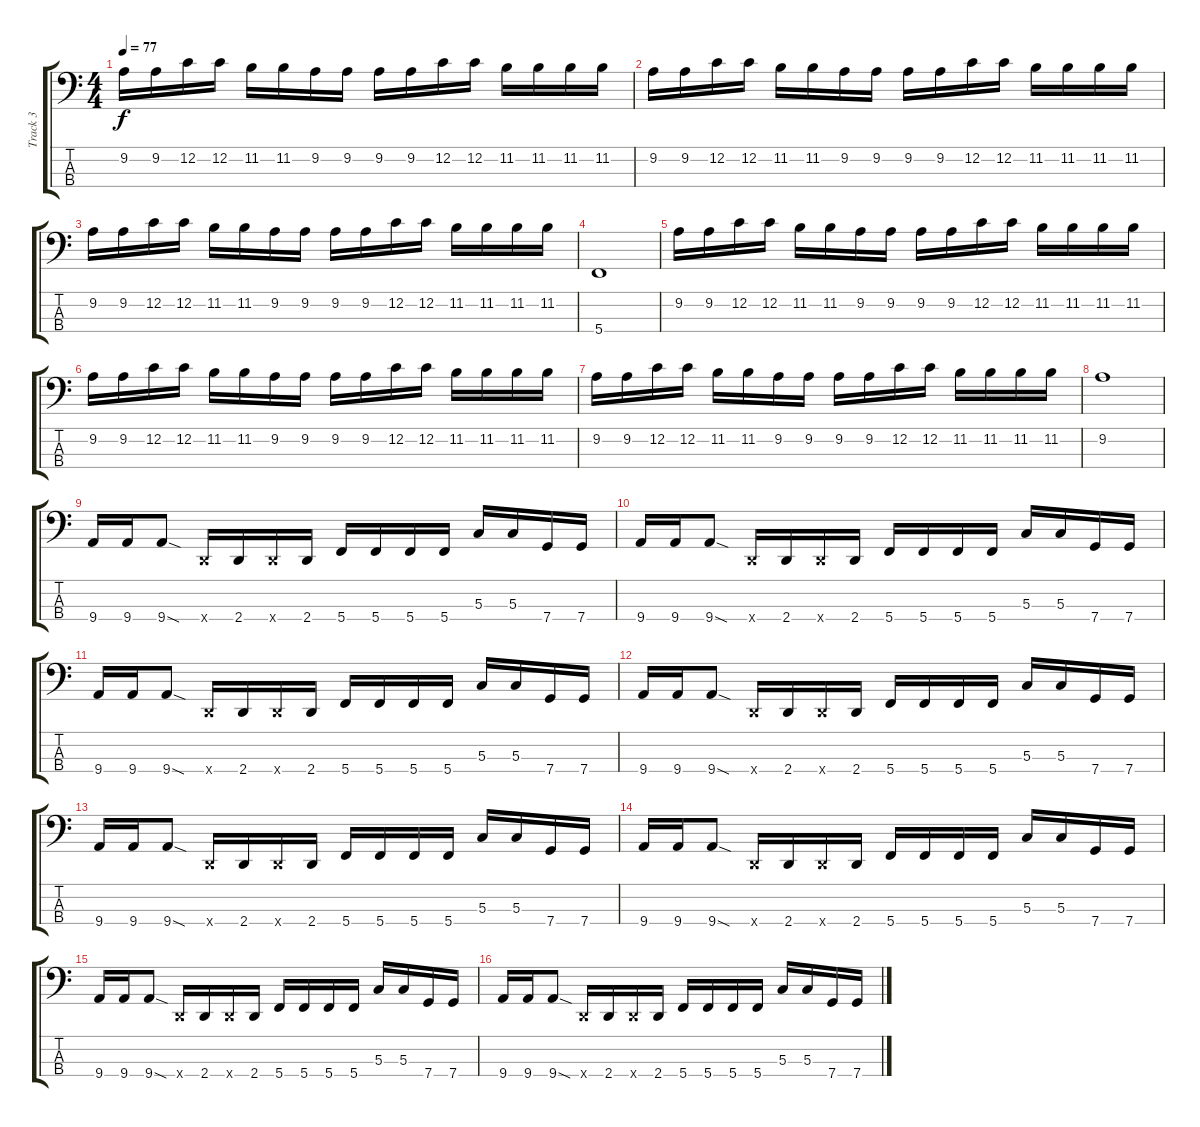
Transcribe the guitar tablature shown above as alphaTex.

\track ("Track 3" "Track 3") {instrument electricbasspick}
\staff {score tabs}
\tuning (F2 C2 G1 C1) {hide}
\ts (4 4)
\tempo 77
\clef f4
\ks c
9.2.16{dy f} 9.2.16 12.2.16 12.2.16 11.2.16 11.2.16 9.2.16 9.2.16 9.2.16 9.2.16 12.2.16 12.2.16 11.2.16 11.2.16 11.2.16 11.2.16 |
9.2.16 9.2.16 12.2.16 12.2.16 11.2.16 11.2.16 9.2.16 9.2.16 9.2.16 9.2.16 12.2.16 12.2.16 11.2.16 11.2.16 11.2.16 11.2.16 |
9.2.16 9.2.16 12.2.16 12.2.16 11.2.16 11.2.16 9.2.16 9.2.16 9.2.16 9.2.16 12.2.16 12.2.16 11.2.16 11.2.16 11.2.16 11.2.16 |
5.4.1 |
9.2.16 9.2.16 12.2.16 12.2.16 11.2.16 11.2.16 9.2.16 9.2.16 9.2.16 9.2.16 12.2.16 12.2.16 11.2.16 11.2.16 11.2.16 11.2.16 |
9.2.16 9.2.16 12.2.16 12.2.16 11.2.16 11.2.16 9.2.16 9.2.16 9.2.16 9.2.16 12.2.16 12.2.16 11.2.16 11.2.16 11.2.16 11.2.16 |
9.2.16 9.2.16 12.2.16 12.2.16 11.2.16 11.2.16 9.2.16 9.2.16 9.2.16 9.2.16 12.2.16 12.2.16 11.2.16 11.2.16 11.2.16 11.2.16 |
9.2.1 |
9.4.16 9.4.16 9.4{sod}.8 2.4{x}.16 2.4.16 2.4{x}.16 2.4.16 5.4.16 5.4.16 5.4.16 5.4.16 5.3.16 5.3.16 7.4.16 7.4.16 |
9.4.16 9.4.16 9.4{sod}.8 2.4{x}.16 2.4.16 2.4{x}.16 2.4.16 5.4.16 5.4.16 5.4.16 5.4.16 5.3.16 5.3.16 7.4.16 7.4.16 |
9.4.16 9.4.16 9.4{sod}.8 2.4{x}.16 2.4.16 2.4{x}.16 2.4.16 5.4.16 5.4.16 5.4.16 5.4.16 5.3.16 5.3.16 7.4.16 7.4.16 |
9.4.16 9.4.16 9.4{sod}.8 2.4{x}.16 2.4.16 2.4{x}.16 2.4.16 5.4.16 5.4.16 5.4.16 5.4.16 5.3.16 5.3.16 7.4.16 7.4.16 |
9.4.16 9.4.16 9.4{sod}.8 2.4{x}.16 2.4.16 2.4{x}.16 2.4.16 5.4.16 5.4.16 5.4.16 5.4.16 5.3.16 5.3.16 7.4.16 7.4.16 |
9.4.16 9.4.16 9.4{sod}.8 2.4{x}.16 2.4.16 2.4{x}.16 2.4.16 5.4.16 5.4.16 5.4.16 5.4.16 5.3.16 5.3.16 7.4.16 7.4.16 |
9.4.16 9.4.16 9.4{sod}.8 2.4{x}.16 2.4.16 2.4{x}.16 2.4.16 5.4.16 5.4.16 5.4.16 5.4.16 5.3.16 5.3.16 7.4.16 7.4.16 |
9.4.16 9.4.16 9.4{sod}.8 2.4{x}.16 2.4.16 2.4{x}.16 2.4.16 5.4.16 5.4.16 5.4.16 5.4.16 5.3.16 5.3.16 7.4.16 7.4.16
